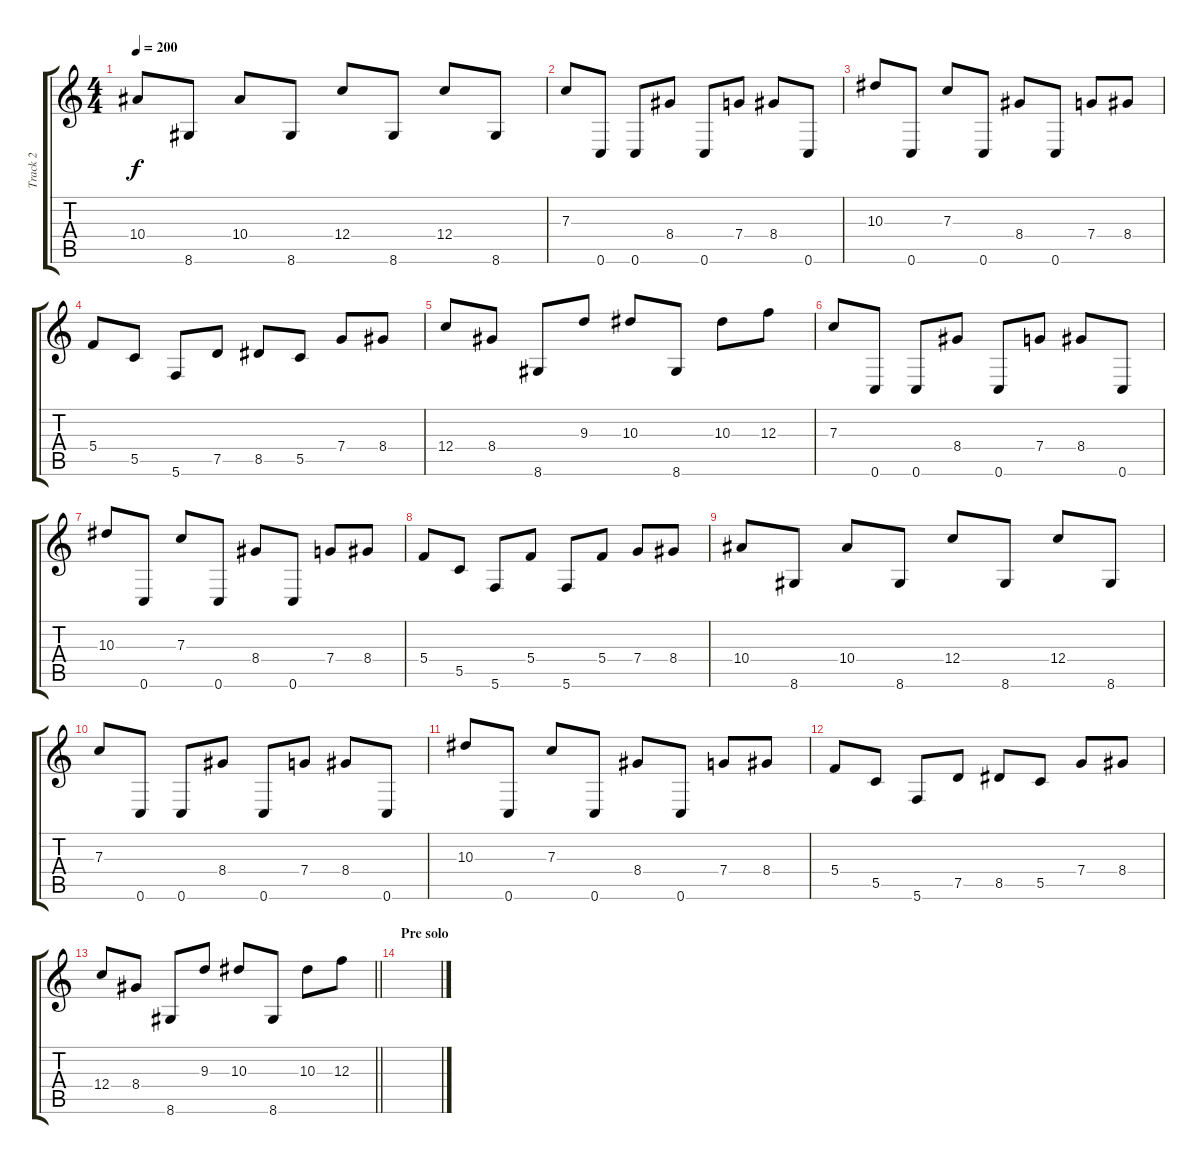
\track ("Track 2" "Track 2") {instrument overdrivenguitar}
\staff {score tabs}
\tuning (D4 A3 F3 C3 G2 C2) {hide}
\ts (4 4)
\tempo 200
\clef g2
\ks c
10.4.8{dy f} 8.6.8 10.4.8 8.6.8 12.4.8 8.6.8 12.4.8 8.6.8 |
7.3.8 0.6.8 0.6.8 8.4.8 0.6.8 7.4.8 8.4.8 0.6.8 |
10.3.8 0.6.8 7.3.8 0.6.8 8.4.8 0.6.8 7.4.8 8.4.8 |
5.4.8 5.5.8 5.6.8 7.5.8 8.5.8 5.5.8 7.4.8 8.4.8 |
12.4.8 8.4.8 8.6.8 9.3.8 10.3.8 8.6.8 10.3.8 12.3.8 |
7.3.8 0.6.8 0.6.8 8.4.8 0.6.8 7.4.8 8.4.8 0.6.8 |
10.3.8 0.6.8 7.3.8 0.6.8 8.4.8 0.6.8 7.4.8 8.4.8 |
5.4.8 5.5.8 5.6.8 5.4.8 5.6.8 5.4.8 7.4.8 8.4.8 |
10.4.8 8.6.8 10.4.8 8.6.8 12.4.8 8.6.8 12.4.8 8.6.8 |
7.3.8 0.6.8 0.6.8 8.4.8 0.6.8 7.4.8 8.4.8 0.6.8 |
10.3.8 0.6.8 7.3.8 0.6.8 8.4.8 0.6.8 7.4.8 8.4.8 |
5.4.8 5.5.8 5.6.8 7.5.8 8.5.8 5.5.8 7.4.8 8.4.8 |
\barLineRight lightlight
12.4.8 8.4.8 8.6.8 9.3.8 10.3.8 8.6.8 10.3.8 12.3.8 |
\section ("" "Pre solo ")
